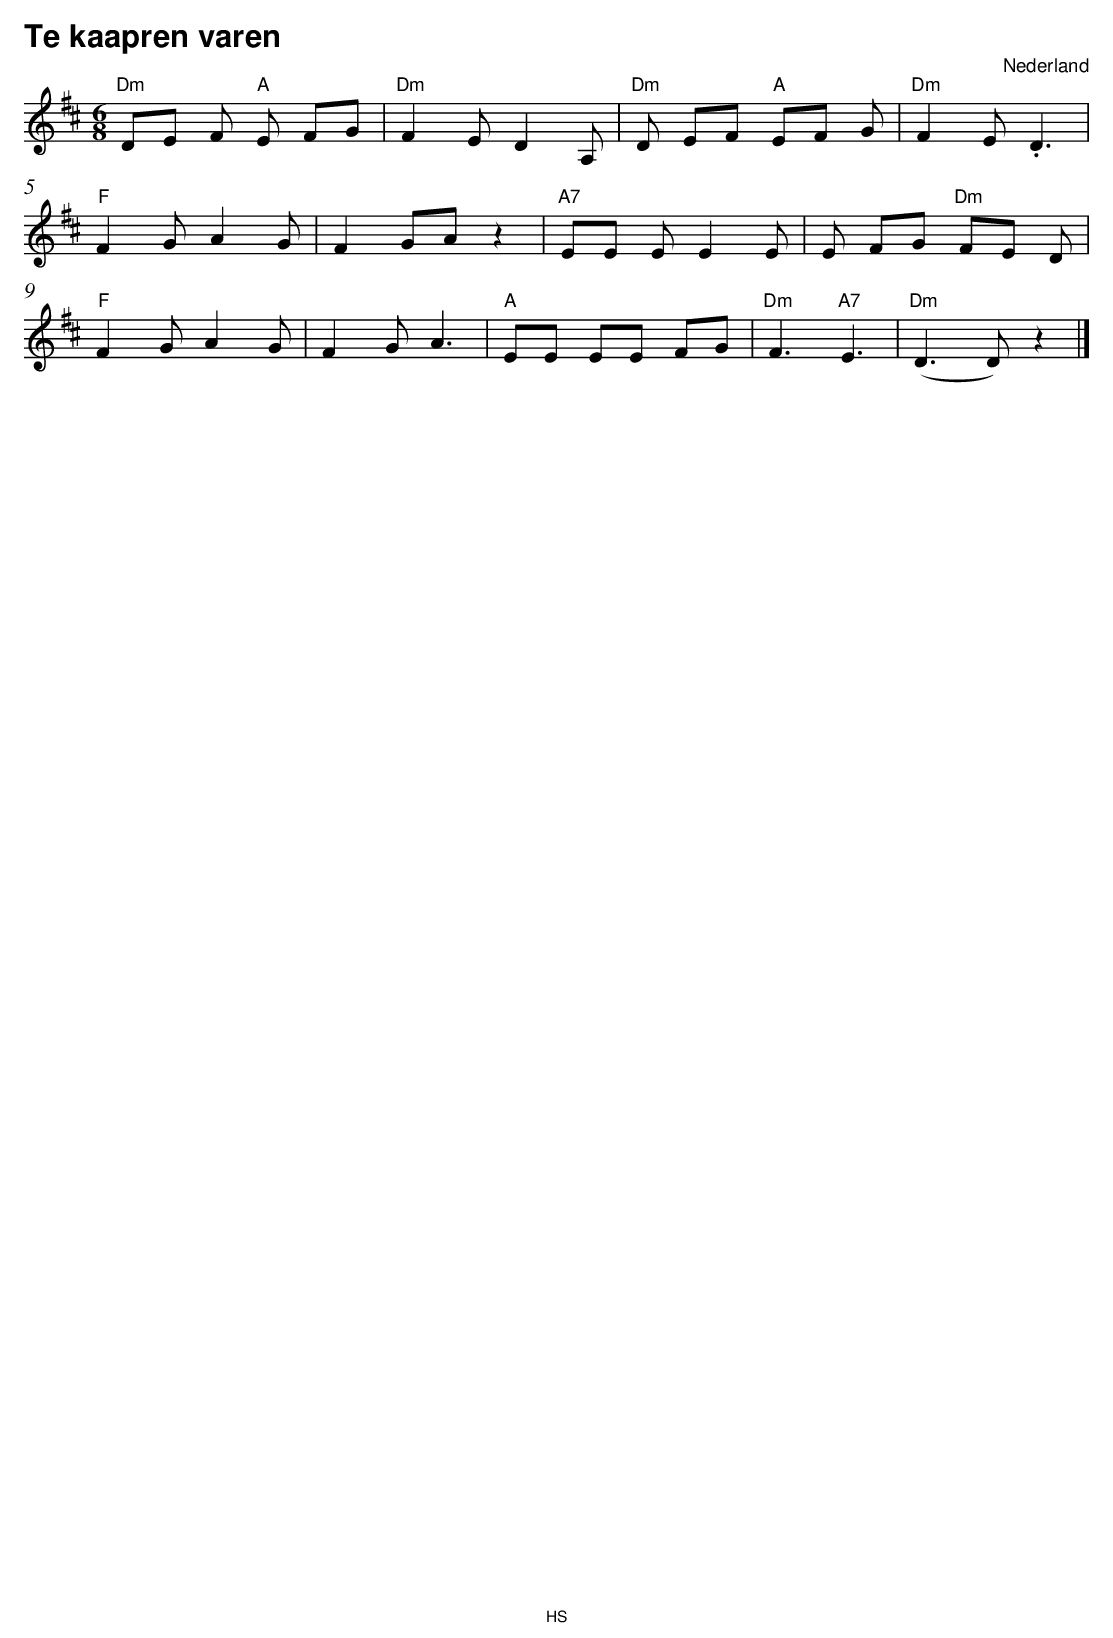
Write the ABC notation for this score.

X:1
T:Te kaapren varen
O:Nederland
M:6/8
L:1/8
Q:1/4=118
K:D
V:1
"Dm" DE F"A" E FG |"Dm" F2 ED2 A,|"Dm" D EF "A" EF G|"Dm" F2 E.D3 |
"F" F2 GA2 G|F2 GA z2 |"A7" EE EE2 E|E FG "Dm" FE D|
"F" F2 GA2 G|F2 GA3 |"A" EE EE FG |"Dm" F3 "A7" E3 | "Dm" (D3 D)z2 |]
